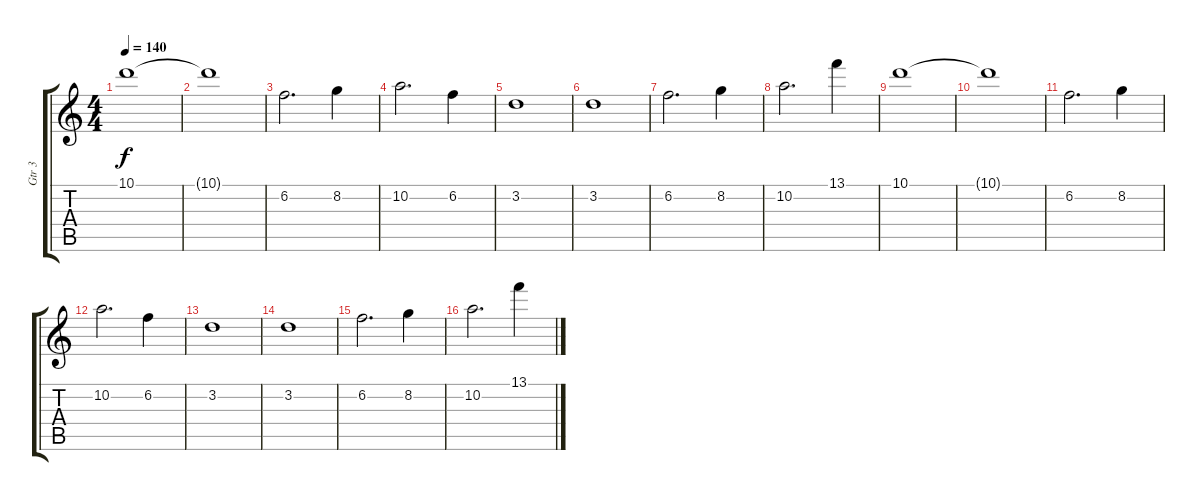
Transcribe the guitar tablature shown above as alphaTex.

\track ("Gtr 3" "Gtr 3") {instrument overdrivenguitar}
\staff {score tabs}
\tuning (E4 B3 G3 D3 A2 D2) {hide}
\ts (4 4)
\tempo 140
\clef g2
\ks c
10.1.1{dy f} |
10.1{t}.1 |
6.2.2{d} 8.2.4 |
10.2.2{d} 6.2.4 |
3.2.1 |
3.2.1 |
6.2.2{d} 8.2.4 |
10.2.2{d} 13.1.4 |
10.1.1 |
10.1{t}.1 |
6.2.2{d} 8.2.4 |
10.2.2{d} 6.2.4 |
3.2.1 |
3.2.1 |
6.2.2{d} 8.2.4 |
10.2.2{d} 13.1.4
